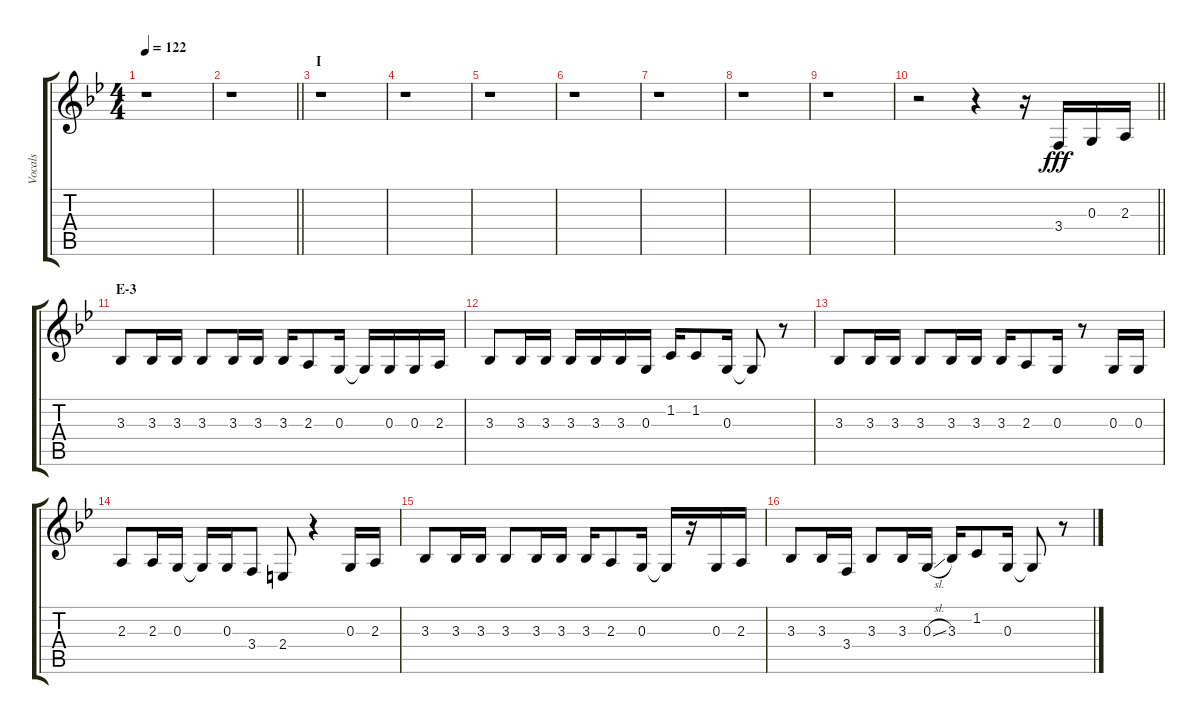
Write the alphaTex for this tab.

\track ("Vocals" "Vocals") {instrument voiceoohs}
\staff {score tabs}
\tuning (E4 B3 G3 D3 A2 E2) {hide}
\ts (4 4)
\tempo 122
\clef g2
\ks bb
r.1{dy f} |
\barLineRight lightlight
r.1 |
\section ("" "I")
r.1 |
r.1 |
r.1 |
r.1 |
r.1 |
r.1 |
r.1 |
\barLineRight lightlight
r.2 r.4 r.16 3.4.16{dy fff} 0.3.16 2.3.16 |
\section ("" "E-3")
3.3.8 3.3.16 3.3.16 3.3.8 3.3.16 3.3.16 3.3.16 2.3.8 0.3.16 0.3{t}.16 0.3.16 0.3.16 2.3.16 |
3.3.8 3.3.16 3.3.16 3.3.16 3.3.16 3.3.16 0.3.16 1.2.16 1.2.8 0.3.16 0.3{t}.8 r.8 |
3.3.8 3.3.16 3.3.16 3.3.8 3.3.16 3.3.16 3.3.16 2.3.8 0.3.16 r.8 0.3.16 0.3.16 |
2.3.8 2.3.16 0.3.16 0.3{t}.16 0.3.16 3.4.8 2.4.8 r.4 0.3.16 2.3.16 |
3.3.8 3.3.16 3.3.16 3.3.8 3.3.16 3.3.16 3.3.16 2.3.8 0.3.16 0.3{t}.16 r.16 0.3.16 2.3.16 |
3.3.8 3.3.16 3.4.16 3.3.8 3.3.16 0.3{sl}.16 3.3.16 1.2.8 0.3.16 0.3{t}.8 r.8
